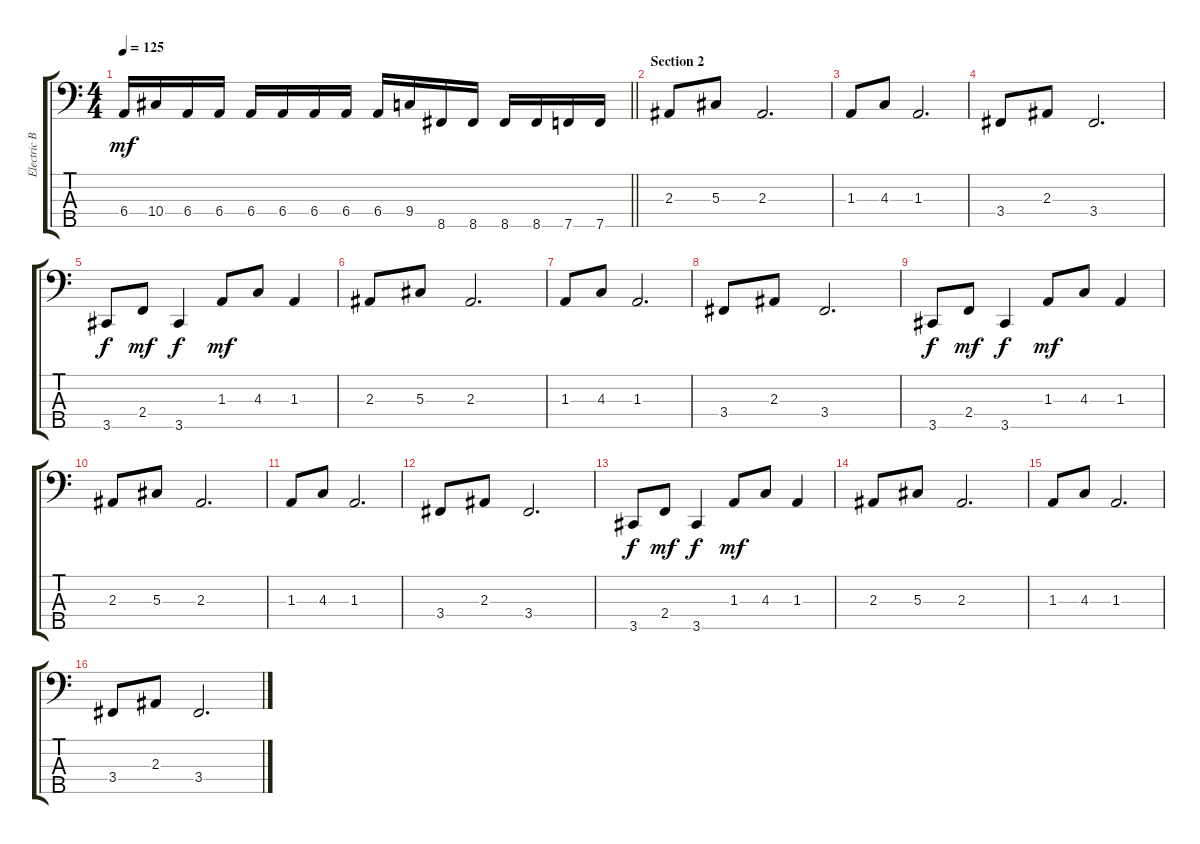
\track ("Electric Bass" "Electric B") {instrument electricbasspick}
\staff {score tabs}
\tuning (Gb2 Db2 Ab1 Eb1 Bb0) {hide}
\ts (4 4)
\tempo 125
\clef f4
\barLineRight lightlight
\ks c
6.4.16{dy mf} 10.4.16 6.4.16 6.4.16 6.4.16 6.4.16 6.4.16 6.4.16 6.4.16 9.4.16 8.5.16 8.5.16 8.5.16 8.5.16 7.5.16 7.5.16 |
\section ("" "Section 2")
2.3.8 5.3.8 2.3.2{d} |
1.3.8 4.3.8 1.3.2{d} |
3.4.8 2.3.8 3.4.2{d} |
3.5.8{dy f} 2.4.8{dy mf} 3.5.4{dy f} 1.3.8{dy mf} 4.3.8 1.3.4 |
2.3.8 5.3.8 2.3.2{d} |
1.3.8 4.3.8 1.3.2{d} |
3.4.8 2.3.8 3.4.2{d} |
3.5.8{dy f} 2.4.8{dy mf} 3.5.4{dy f} 1.3.8{dy mf} 4.3.8 1.3.4 |
2.3.8 5.3.8 2.3.2{d} |
1.3.8 4.3.8 1.3.2{d} |
3.4.8 2.3.8 3.4.2{d} |
3.5.8{dy f} 2.4.8{dy mf} 3.5.4{dy f} 1.3.8{dy mf} 4.3.8 1.3.4 |
2.3.8 5.3.8 2.3.2{d} |
1.3.8 4.3.8 1.3.2{d} |
3.4.8 2.3.8 3.4.2{d}
